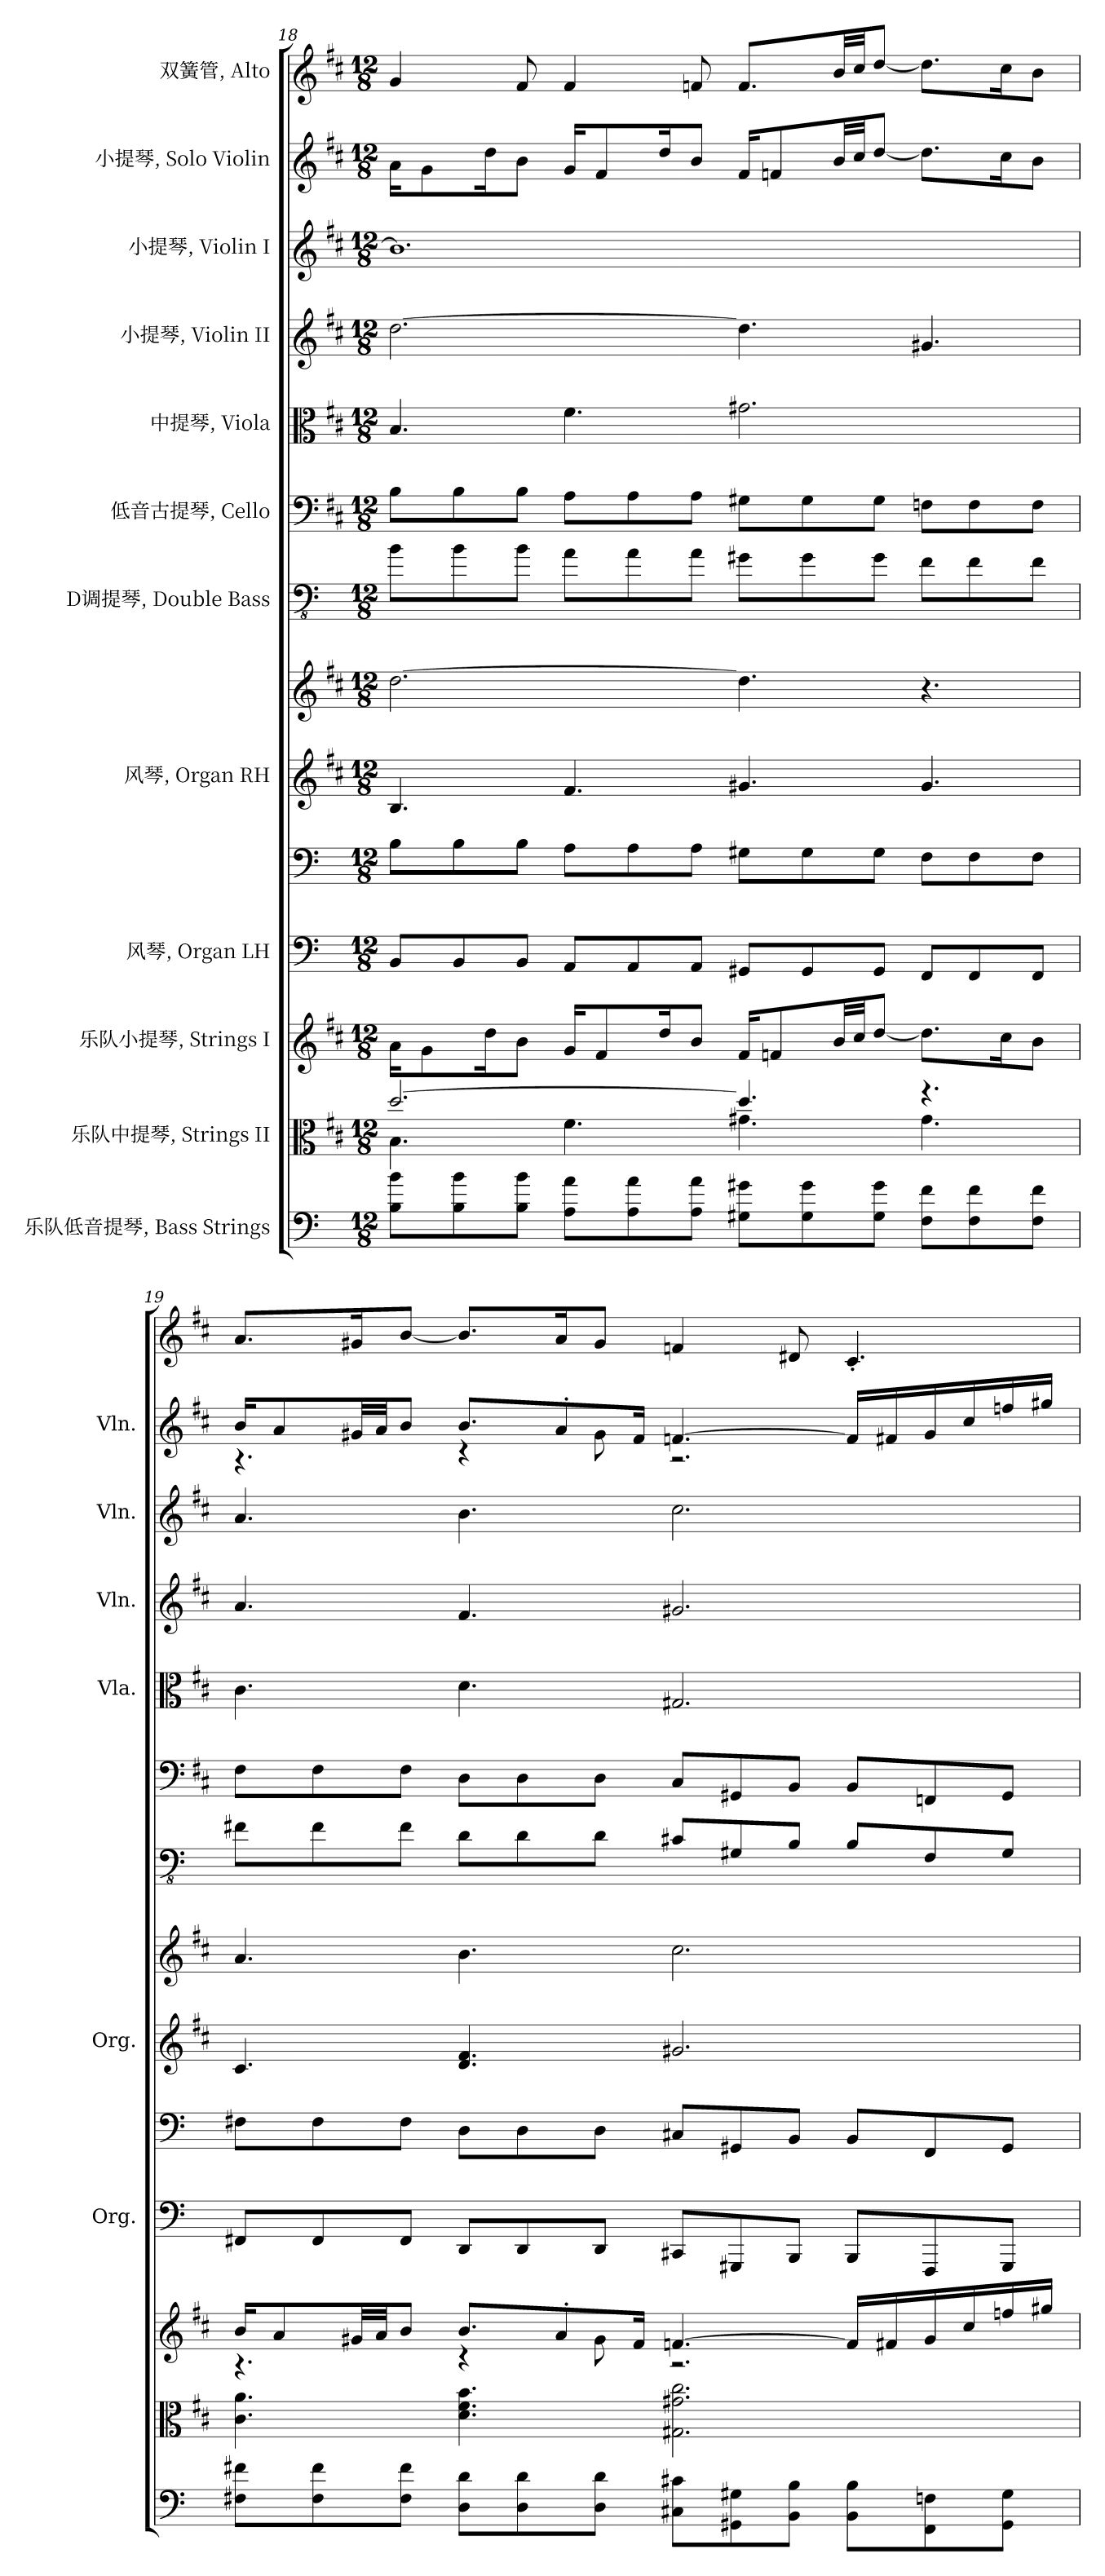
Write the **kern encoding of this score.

**kern	**kern	**kern	**kern	**kern	**kern	**kern	**kern	**kern	**kern	**kern	**kern	**kern	**kern
*part12	*part11	*part10	*part9	*part9	*part8	*part8	*part7	*part6	*part5	*part4	*part3	*part2	*part1
*staff14	*staff13	*staff12	*staff11	*staff10	*staff9	*staff8	*staff7	*staff6	*staff5	*staff4	*staff3	*staff2	*staff1
*I"乐队低音提琴, Bass Strings	*I"乐队中提琴, Strings II	*I"乐队小提琴, Strings I	*I"风琴, Organ LH	*	*I"风琴, Organ RH	*	*I"D调提琴, Double Bass	*I"低音古提琴, Cello	*I"中提琴, Viola	*I"小提琴, Violin II	*I"小提琴, Violin I	*I"小提琴, Solo Violin	*I"双簧管, Alto
*	*	*	*I'Org.	*	*I'Org.	*	*	*	*I'Vla.	*I'Vln.	*I'Vln.	*I'Vln.	*
!!LO:PB:g=z
*clefF4	*clefC3	*clefG2	*clefF4	*clefF4	*clefG2	*clefG2	*clefFv4	*clefF4	*clefC3	*clefG2	*clefG2	*clefG2	*clefG2
*ITrd7c12	*	*	*	*	*	*	*ITrd7c12	*	*	*	*	*	*
*k[]	*k[f#c#]	*k[f#c#]	*k[]	*k[]	*k[f#c#]	*k[f#c#]	*k[]	*k[f#c#]	*k[f#c#]	*k[f#c#]	*k[f#c#]	*k[f#c#]	*k[f#c#]
*M12/8	*M12/8	*M12/8	*M12/8	*M12/8	*M12/8	*M12/8	*M12/8	*M12/8	*M12/8	*M12/8	*M12/8	*M12/8	*M12/8
=18	=18	=18	=18	=18	=18	=18	=18	=18	=18	=18	=18	=18	=18
*	*^	*	*	*	*	*	*	*	*	*	*	*	*
8BB\ 8B\L	[2.dd/	4.B\	16a\KL	8BB/L	8B\L	4.B/	[2.dd\	8BB\L	8B\L	4.B/	[2.dd\	1.b]	16a\KL	4g/
.	.	.	8g\	.	.	.	.	.	.	.	.	.	8g\	.
8BB\ 8B\	.	.	.	8BB/	8B\	.	.	8BB\	8B\	.	.	.	.	.
.	.	.	16dd\K	.	.	.	.	.	.	.	.	.	16dd\K	.
8BB\ 8B\J	.	.	8b\J	8BB/J	8B\J	.	.	8BB\J	8B\J	.	.	.	8b\J	8f#/
8AA\ 8A\L	.	4.f#\	16g/KL	8AA/L	8A\L	4.f#/	.	8AA\L	8A\L	4.f#\	.	.	16g/KL	4f#/
.	.	.	8f#/	.	.	.	.	.	.	.	.	.	8f#/	.
8AA\ 8A\	.	.	.	8AA/	8A\	.	.	8AA\	8A\	.	.	.	.	.
.	.	.	16dd/K	.	.	.	.	.	.	.	.	.	16dd/K	.
8AA\ 8A\J	.	.	8b/J	8AA/J	8A\J	.	.	8AA\J	8A\J	.	.	.	8b/J	8fn/
8GG#X\ 8G#X\L	4.dd/]	4.g#X\	16f#/KL	8GG#X/L	8G#X\L	4.g#X/	4.dd\]	8GG#X\L	8G#X\L	2.g#X\	4.dd\]	.	16f#/KL	8.f/L
.	.	.	8fn/	.	.	.	.	.	.	.	.	.	8fn/	.
8GG#\ 8G#\	.	.	.	8GG#/	8G#\	.	.	8GG#\	8G#\	.	.	.	.	.
.	.	.	32b/LL	.	.	.	.	.	.	.	.	.	32b/LL	32b/LL
.	.	.	32cc#/JJ	.	.	.	.	.	.	.	.	.	32cc#/JJ	32cc#/JJ
8GG#\ 8G#\J	.	.	[8dd/J	8GG#/J	8G#\J	.	.	8GG#\J	8G#\J	.	.	.	[8dd/J	[8dd/J
8FF\ 8F\L	4.r	4.g#\	8.dd\L]	8FF/L	8F\L	4.g#/	4.r	8FF\L	8Fn\L	.	4.g#X/	.	8.dd\L]	8.dd\L]
8FF\ 8F\	.	.	.	8FF/	8F\	.	.	8FF\	8F\	.	.	.	.	.
.	.	.	16cc#\K	.	.	.	.	.	.	.	.	.	16cc#\K	16cc#\K
8FF\ 8F\J	.	.	8b\J	8FF/J	8F\J	.	.	8FF\J	8F\J	.	.	.	8b\J	8b\J
*	*v	*v	*	*	*	*	*	*	*	*	*	*	*	*
!!LO:PB:g=z
=19	=19	=19	=19	=19	=19	=19	=19	=19	=19	=19	=19	=19	=19
*	*	*^	*	*	*	*	*	*	*	*	*	*^	*
8FF#X\ 8F#X\L	4.c#\ 4.a\	16b/KL	4.r	8FF#X/L	8F#X\L	4.c#/	4.a/	8FF#X\L	8F#\L	4.c#\	4.a/	4.a/	16b/KL	4.r	8.a/L
.	.	8a/	.	.	.	.	.	.	.	.	.	.	8a/	.	.
8FF#\ 8F#\	.	.	.	8FF#/	8F#\	.	.	8FF#\	8F#\	.	.	.	.	.	.
.	.	32g#X/LL	.	.	.	.	.	.	.	.	.	.	32g#X/LL	.	16g#X/K
.	.	32a/JJ	.	.	.	.	.	.	.	.	.	.	32a/JJ	.	.
8FF#\ 8F#\J	.	8b/J	.	8FF#/J	8F#\J	.	.	8FF#\J	8F#\J	.	.	.	8b/J	.	[8b/J
8DD\ 8D\L	4.d\ 4.f#\ 4.b\	8.b/L	4r	8DD/L	8D\L	4.d/ 4.f#/	4.b\	8DD\L	8D\L	4.d\	4.f#/	4.b\	8.b/L	4r	8.b/L]
8DD\ 8D\	.	.	.	8DD/	8D\	.	.	8DD\	8D\	.	.	.	.	.	.
.	.	8a'/	.	.	.	.	.	.	.	.	.	.	8a'/	.	16a/K
8DD\ 8D\J	.	.	8g#\	8DD/J	8D\J	.	.	8DD\J	8D\J	.	.	.	.	8g#\	8g#/J
.	.	16f#/Jk	.	.	.	.	.	.	.	.	.	.	16f#/Jk	.	.
8CC#X\ 8C#X\L	2.G#X\ 2.g#X\ 2.cc#\	[4.fn/	2.r	8CC#X/L	8C#X/L	2.g#X/	2.cc#\	8CC#X/L	8C#/L	2.G#X/	2.g#X/	2.cc#\	[4.fn/	2.r	4fn/
8GGG#X\ 8GG#X\	.	.	.	8GGG#X/	8GG#X/	.	.	8GGG#X/	8GG#X/	.	.	.	.	.	.
8BBB\ 8BB\J	.	.	.	8BBB/J	8BB/J	.	.	8BBB/J	8BB/J	.	.	.	.	.	8d#X/
8BBB\ 8BB\L	.	16f/LL]	.	8BBB/L	8BB/L	.	.	8BBB/L	8BB/L	.	.	.	16f/LL]	.	4.c#'/
.	.	16f#X/	.	.	.	.	.	.	.	.	.	.	16f#X/	.	.
8FFF\ 8FFn\	.	16g#/	.	8FFF/	8FF/	.	.	8FFF/	8FFn/	.	.	.	16g#/	.	.
.	.	16cc#/	.	.	.	.	.	.	.	.	.	.	16cc#/	.	.
8GGG#\ 8GG#\J	.	16ffn/	.	8GGG#/J	8GG#/J	.	.	8GGG#/J	8GG#/J	.	.	.	16ffn/	.	.
.	.	16gg#X/JJ	.	.	.	.	.	.	.	.	.	.	16gg#X/JJ	.	.
*	*	*v	*v	*	*	*	*	*	*	*	*	*	*v	*v	*
=	=	=	=	=	=	=	=	=	=	=	=	=	=
*-	*-	*-	*-	*-	*-	*-	*-	*-	*-	*-	*-	*-	*-
